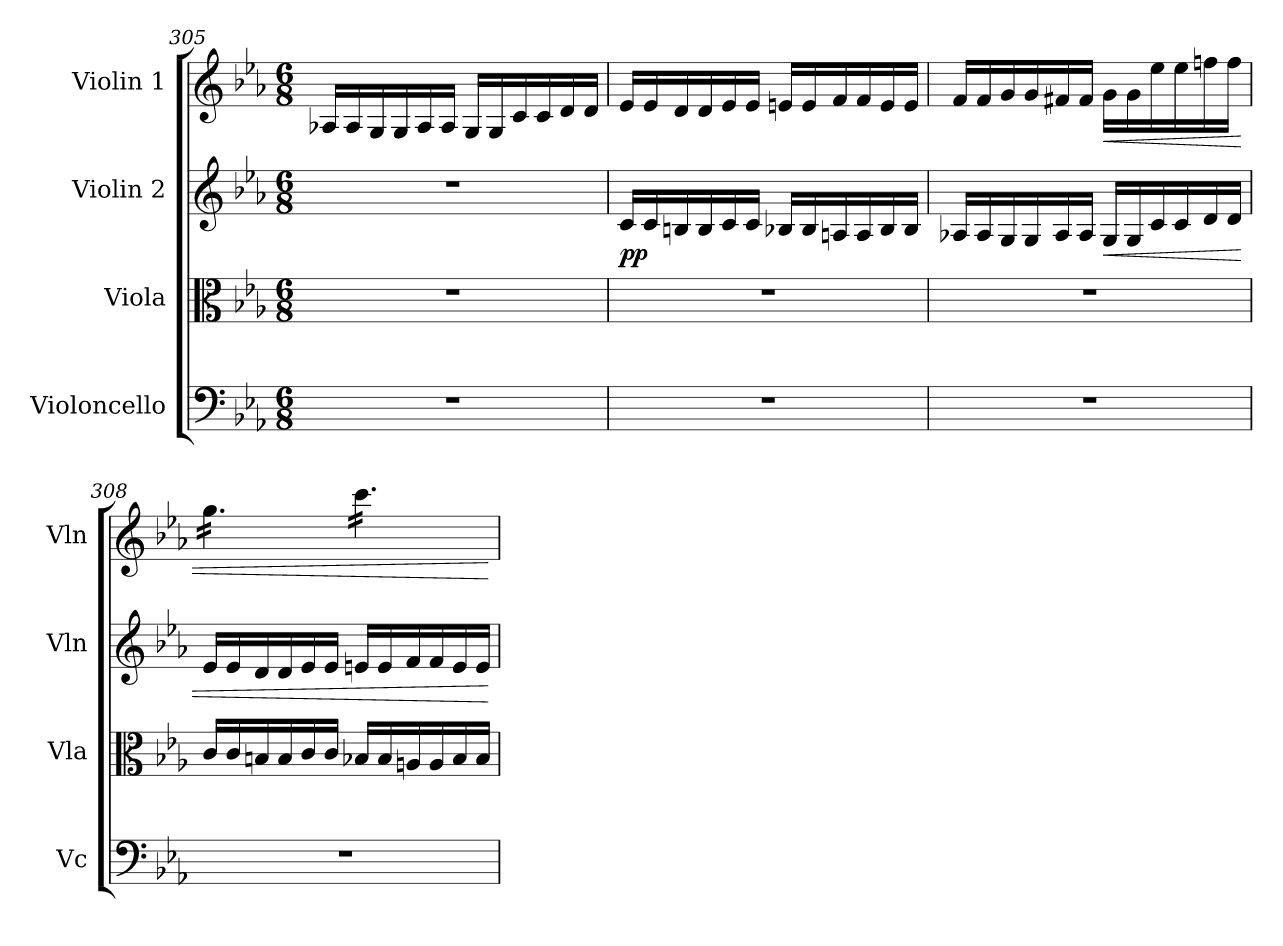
**kern	**kern	**kern	**dynam	**kern	**dynam
*part4	*part3	*part2	*part2	*part1	*part1
*staff4	*staff3	*staff2	*staff2	*staff1	*staff1
*I"Violoncello	*I"Viola	*I"Violin 2	*	*I"Violin 1	*
*I'Vc	*I'Vla	*I'Vln	*	*I'Vln	*
*clefF4	*clefC3	*clefG2	*	*clefG2	*
*k[b-e-a-]	*k[b-e-a-]	*k[b-e-a-]	*	*k[b-e-a-]	*
*M6/8	*M6/8	*M6/8	*	*M6/8	*
=305	=305	=305	=305	=305	=305
2.r	2.r	2.r	.	16A-X/LL	.
.	.	.	.	16A-/	.
.	.	.	.	16G/	.
.	.	.	.	16G/	.
.	.	.	.	16A-/	.
.	.	.	.	16A-/JJ	.
.	.	.	.	16G/LL	.
.	.	.	.	16G/	.
.	.	.	.	16c/	.
.	.	.	.	16c/	.
.	.	.	.	16d/	.
.	.	.	.	16d/JJ	.
=306	=306	=306	=306	=306	=306
!	!	!	!LO:DY:b	!	!
2.r	2.r	16c/LL	pp	16e-/LL	.
.	.	16c/	.	16e-/	.
.	.	16Bn/	.	16d/	.
.	.	16B/	.	16d/	.
.	.	16c/	.	16e-/	.
.	.	16c/JJ	.	16e-/JJ	.
.	.	16B-X/LL	.	16en/LL	.
.	.	16B-/	.	16e/	.
.	.	16An/	.	16f/	.
.	.	16A/	.	16f/	.
.	.	16B-/	.	16e/	.
.	.	16B-/JJ	.	16e/JJ	.
=307	=307	=307	=307	=307	=307
2.r	2.r	16A-X/LL	.	16f/LL	.
.	.	16A-/	.	16f/	.
.	.	16G/	.	16g/	.
.	.	16G/	.	16g/	.
.	.	16A-/	.	16f#X/	.
.	.	16A-/JJ	.	16f#/JJ	.
!	!	!	!LO:HP:b	!	!LO:HP:b
.	.	16G/LL	<	16g\LL	<
.	.	16G/	.	16g\	.
.	.	16c/	.	16ee-\	.
.	.	16c/	.	16ee-\	.
.	.	16d/	.	16ffn\	.
.	.	16d/JJ	.	16ff\JJ	.
!!LO:LB:g=z
=308	=308	=308	=308	=308	=308
*	*	*	*	*tremolo	*
2.r	16c/LL	16e-/LL	.	16gg\LL	.
.	16c/	16e-/	.	16gg\	.
.	16Bn/	16d/	.	16gg\	.
.	16B/	16d/	.	16gg\	.
.	16c/	16e-/	.	16gg\	.
.	16c/JJ	16e-/JJ	.	16gg\JJ	.
.	16B-X/LL	16en/LL	.	16ccc\LL	.
.	16B-/	16e/	.	16ccc\	.
.	16An/	16f/	.	16ccc\	.
.	16A/	16f/	.	16ccc\	.
.	16B-/	16e/	.	16ccc\	.
.	16B-/JJ	16e/JJ	.	16ccc\JJ	.
*	*	*	*	*Xtremolo	*
.	.	.	[	.	[
=	=	=	=	=	=
*-	*-	*-	*-	*-	*-
